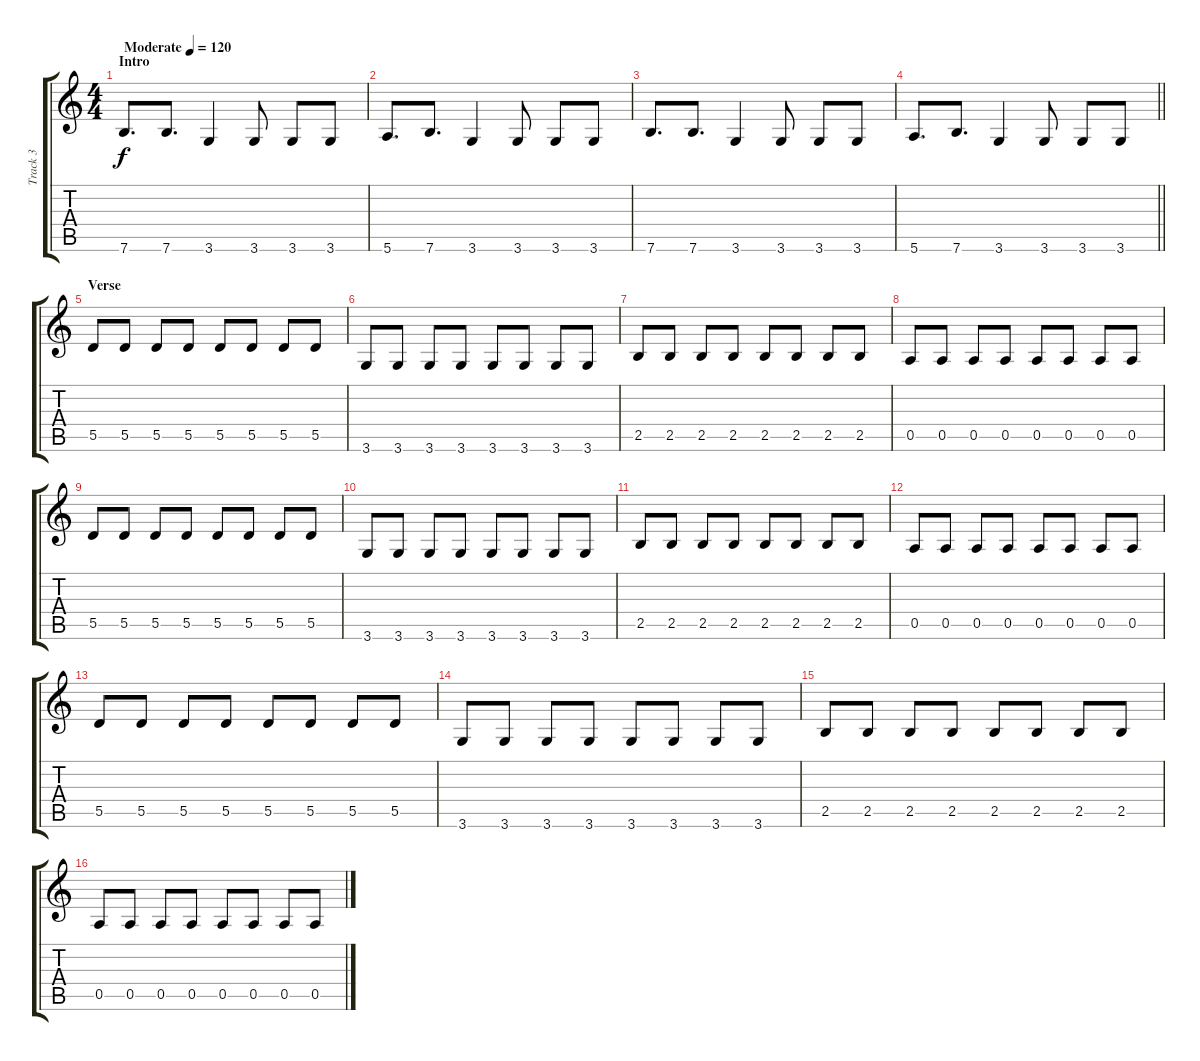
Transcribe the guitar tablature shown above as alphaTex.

\track ("Track 3" "Track 3") {instrument electricbassfinger}
\staff {score tabs}
\tuning (E4 B3 G3 D3 A2 E2) {hide}
\ts (4 4)
\section ("" "Intro")
\tempo (120 "Moderate")
\clef g2
\ks c
7.6.8{d dy f instrument electricbassfinger} 7.6.8{d} 3.6.4 3.6.8 3.6.8 3.6.8 |
5.6.8{d} 7.6.8{d} 3.6.4 3.6.8 3.6.8 3.6.8 |
7.6.8{d} 7.6.8{d} 3.6.4 3.6.8 3.6.8 3.6.8 |
\barLineRight lightlight
5.6.8{d} 7.6.8{d} 3.6.4 3.6.8 3.6.8 3.6.8 |
\section ("" "Verse")
5.5.8 5.5.8 5.5.8 5.5.8 5.5.8 5.5.8 5.5.8 5.5.8 |
3.6.8 3.6.8 3.6.8 3.6.8 3.6.8 3.6.8 3.6.8 3.6.8 |
2.5.8 2.5.8 2.5.8 2.5.8 2.5.8 2.5.8 2.5.8 2.5.8 |
0.5.8 0.5.8 0.5.8 0.5.8 0.5.8 0.5.8 0.5.8 0.5.8 |
5.5.8 5.5.8 5.5.8 5.5.8 5.5.8 5.5.8 5.5.8 5.5.8 |
3.6.8 3.6.8 3.6.8 3.6.8 3.6.8 3.6.8 3.6.8 3.6.8 |
2.5.8 2.5.8 2.5.8 2.5.8 2.5.8 2.5.8 2.5.8 2.5.8 |
0.5.8 0.5.8 0.5.8 0.5.8 0.5.8 0.5.8 0.5.8 0.5.8 |
5.5.8 5.5.8 5.5.8 5.5.8 5.5.8 5.5.8 5.5.8 5.5.8 |
3.6.8 3.6.8 3.6.8 3.6.8 3.6.8 3.6.8 3.6.8 3.6.8 |
2.5.8 2.5.8 2.5.8 2.5.8 2.5.8 2.5.8 2.5.8 2.5.8 |
0.5.8 0.5.8 0.5.8 0.5.8 0.5.8 0.5.8 0.5.8 0.5.8
